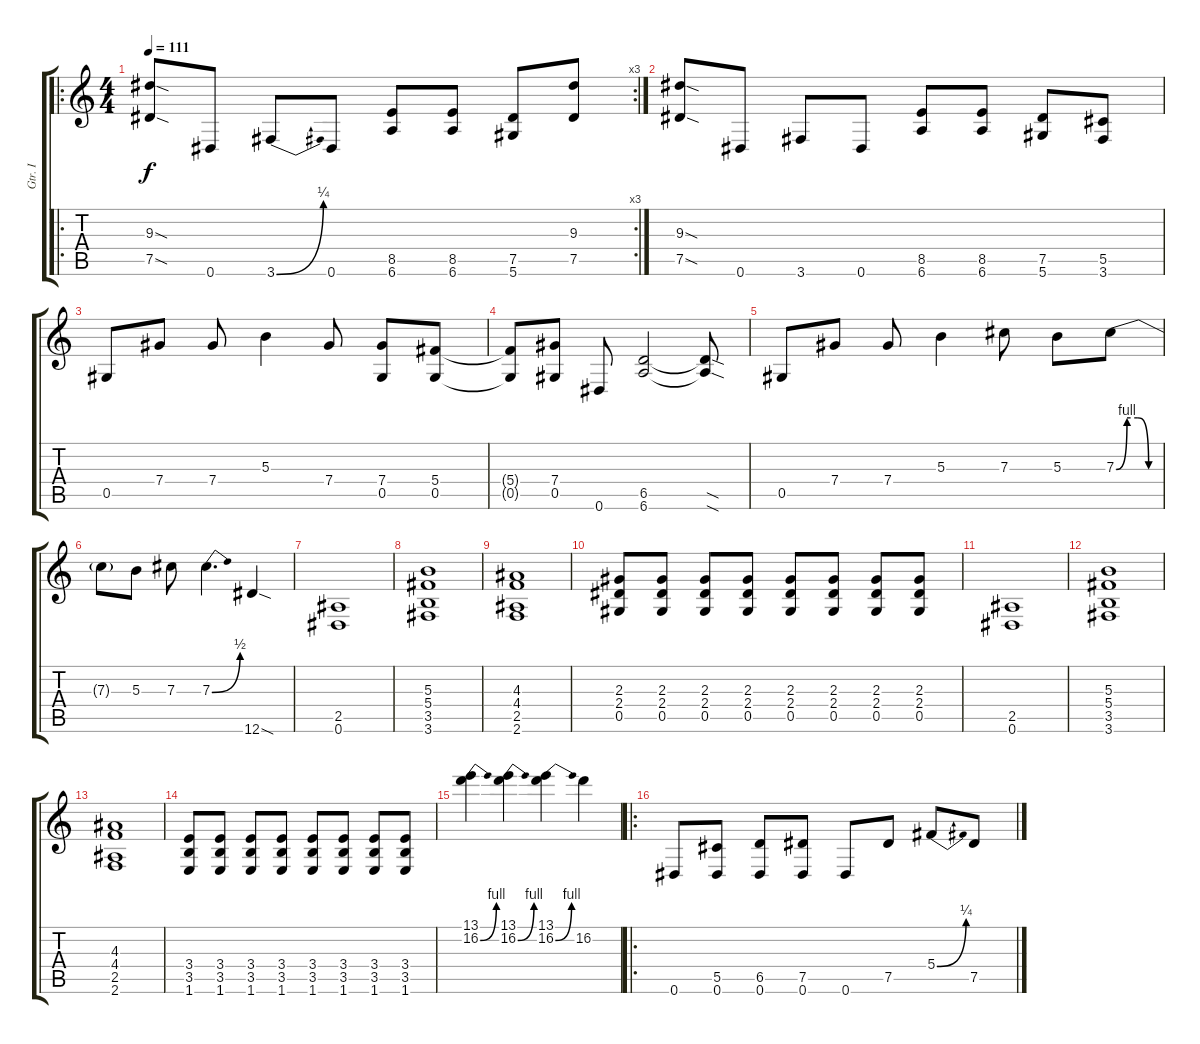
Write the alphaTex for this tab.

\track ("Gtr. I" "Gtr. I") {instrument distortionguitar}
\staff {score tabs}
\tuning (Eb4 Bb3 Gb3 Db3 Ab2 Eb2) {hide}
\ro
\rc 3
\ts (4 4)
\tempo 111
\clef g2
\ks c
(9.3{sod} 7.5{sod}).8{dy f} 0.6.8 3.6{be (bend 0 0 60 1)}.8 0.6.8 (8.5 6.6).8 (8.5 6.6).8 (7.5 5.6).8 (9.3 7.5).8 |
(9.3{sod} 7.5{sod}).8 0.6.8 3.6.8 0.6.8 (8.5 6.6).8 (8.5 6.6).8 (7.5 5.6).8 (5.5 3.6).8 |
0.5.8 7.4.8 7.4.8 5.3.4 7.4.8 (7.4 0.5).8 (5.4 0.5).8 |
(5.4{t} 0.5{t}).8 (7.4 0.5).8 0.6.8 (6.5 6.6).2 (6.5{sod t} 6.6{sod t}).8 |
0.5.8 7.4.8 7.4.8 5.3.4 7.3.8 5.3.8 7.3{be (custom 0 0 15 4 30 4 45 0 60 0)}.8 |
7.3{t}.8 5.3.8 7.3.8 7.3{be (bend 0 0 60 2)}.4{d} 12.6{sod}.4 |
(2.5 0.6).1 |
(5.3 5.4 3.5 3.6).1 |
(4.3 4.4 2.5 2.6).1 |
(2.3 2.4 0.5).8 (2.3 2.4 0.5).8 (2.3 2.4 0.5).8 (2.3 2.4 0.5).8 (2.3 2.4 0.5).8 (2.3 2.4 0.5).8 (2.3 2.4 0.5).8 (2.3 2.4 0.5).8 |
(2.5 0.6).1 |
(5.3 5.4 3.5 3.6).1 |
(4.3 4.4 2.5 2.6).1 |
(3.4 3.5 1.6).8 (3.4 3.5 1.6).8 (3.4 3.5 1.6).8 (3.4 3.5 1.6).8 (3.4 3.5 1.6).8 (3.4 3.5 1.6).8 (3.4 3.5 1.6).8 (3.4 3.5 1.6).8 |
(13.1 16.2{be (bend 0 0 60 4)}).4 (13.1 16.2{be (bend 0 0 60 4)}).4 (13.1 16.2{be (bend 0 0 60 4)}).4 16.2.4 |
\ro
0.6.8 (5.5 0.6).8 (6.5 0.6).8 (7.5 0.6).8 0.6.8 7.5.8 5.4{be (bend 0 0 60 1)}.8 7.5.8
